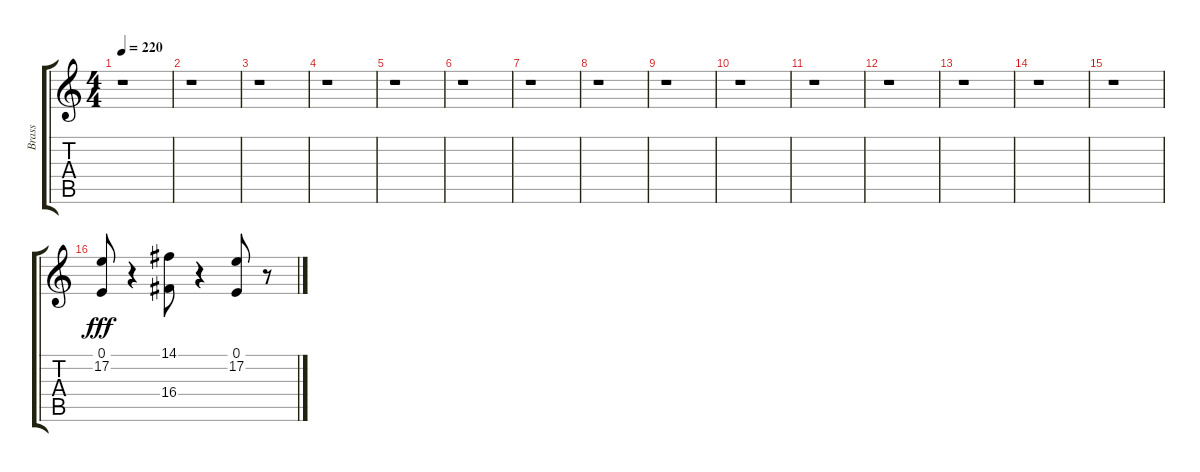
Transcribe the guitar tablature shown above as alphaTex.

\track ("Brass" "Brass") {instrument brasssection}
\staff {score tabs}
\tuning (E4 B3 G3 D3 A2 E2) {hide}
\ts (4 4)
\tempo 220
\clef g2
\ks c
r.1{dy fff} |
r.1 |
r.1 |
r.1 |
r.1 |
r.1 |
r.1 |
r.1 |
r.1 |
r.1 |
r.1 |
r.1 |
r.1 |
r.1 |
r.1 |
(0.1 17.2).8 r.4 (14.1 16.4).8 r.4 (0.1 17.2).8 r.8
